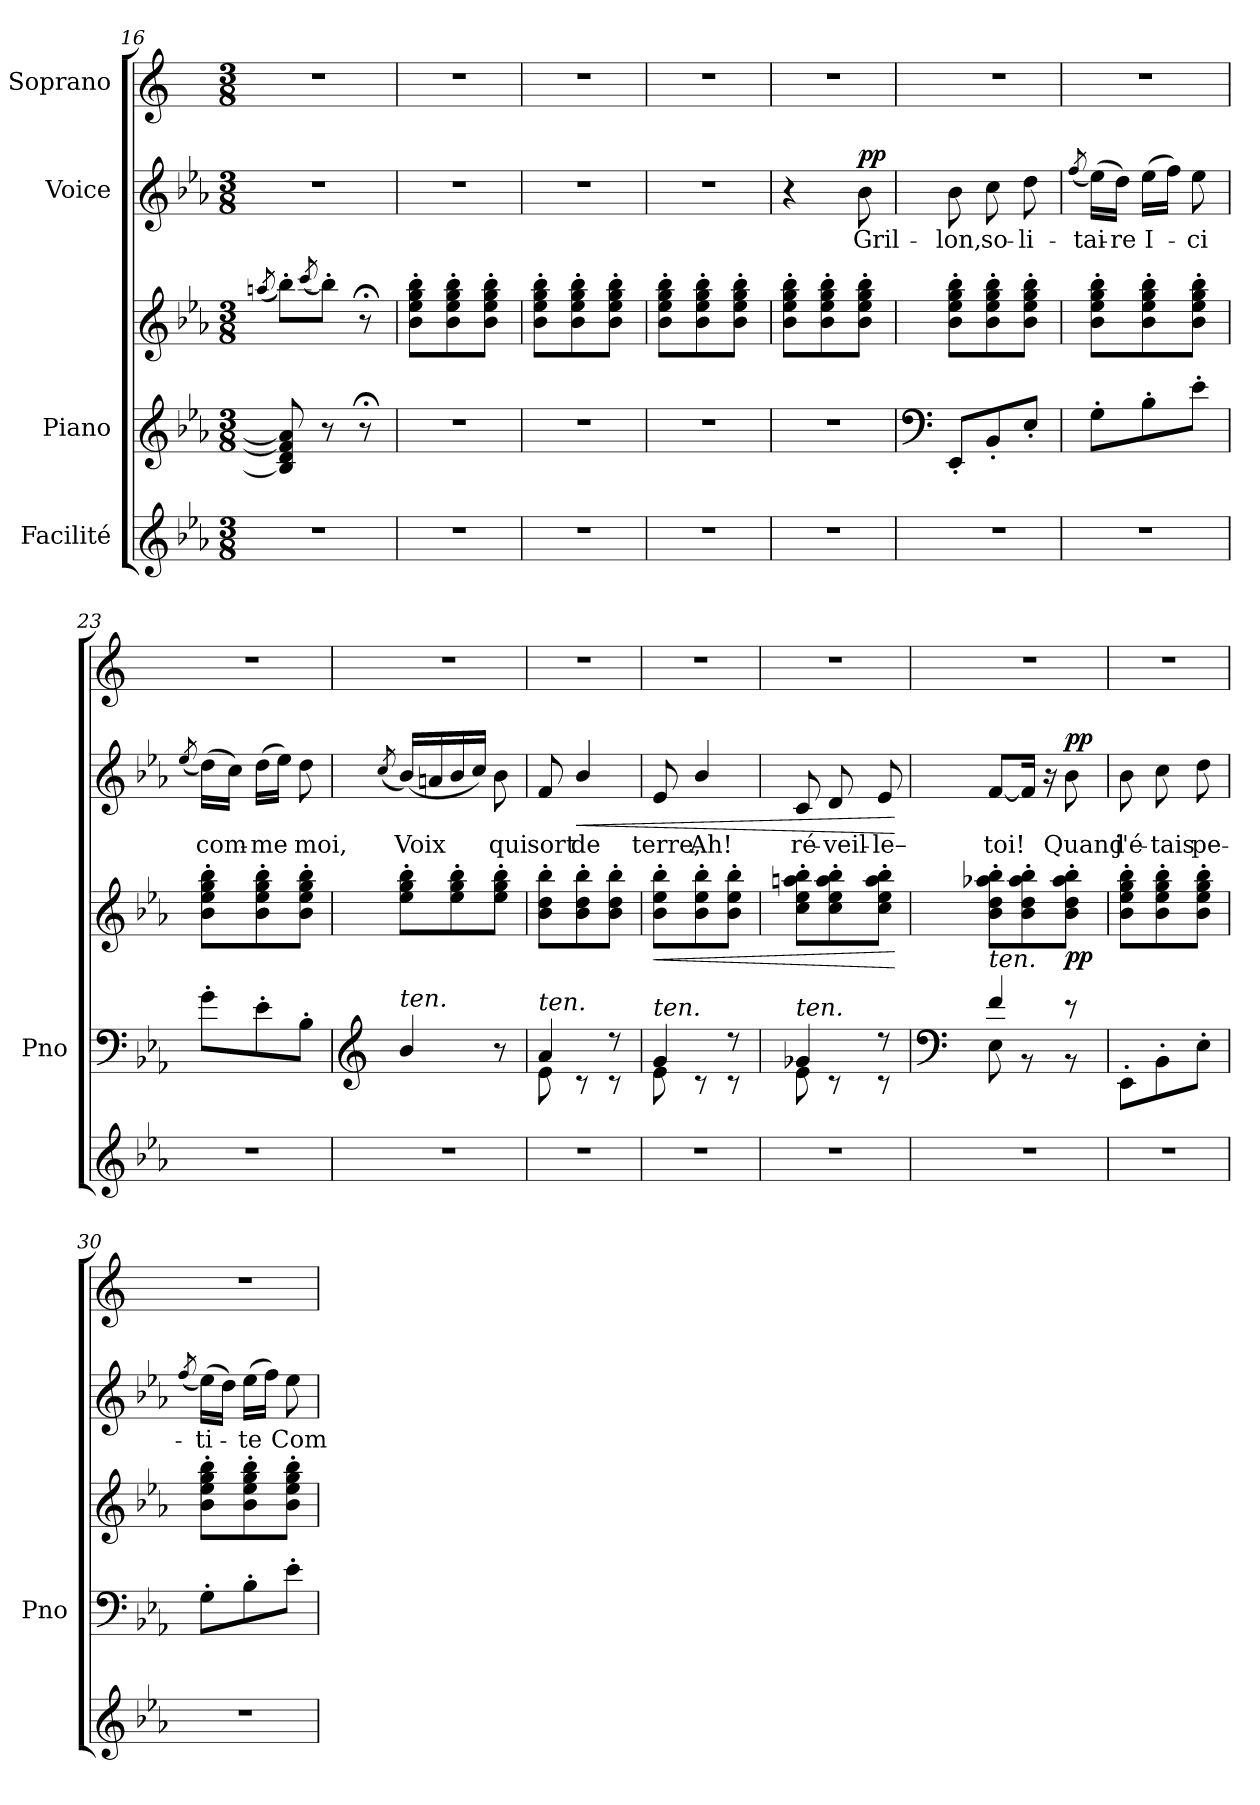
**kern	**kern	**kern	**dynam	**kern	**text	**dynam	**kern
*part4	*part3	*part3	*part3	*part2	*part2	*part2	*part1
*staff5	*staff4	*staff3	*staff3/4	*staff2	*staff2	*staff2	*staff1
*I"Facilité	*I"Piano	*	*	*I"Voice	*	*	*I"Soprano
*	*I'Pno	*	*	*	*	*	*
*clefG2	*clefG2	*clefG2	*	*clefG2	*	*	*clefG2
*k[b-e-a-]	*k[b-e-a-]	*k[b-e-a-]	*	*k[b-e-a-]	*	*	*k[]
*M3/8	*M3/8	*M3/8	*	*M3/8	*	*	*M3/8
=16	=16	=16	=16	=16	=16	=16	=16
.	.	(8qaan/	.	.	.	.	.
4.r	8B-/] 8d/ 8f/] 8a-/]	8bb-'\L)	.	4.r	.	.	4.r
.	.	(8qccc/	.	.	.	.	.
.	8r	8bb-'\J)	.	.	.	.	.
.	8r;<	8r;<	.	.	.	.	.
=17	=17	=17	=17	=17	=17	=17	=17
!	!	!	!LO:DY:b	!	!	!	!
!	!	!	!LO:DY:n=1:b	!	!	!	!
4.r	4.r	8b-\' 8ee-\' 8gg\' 8bb-\'L	other-dynamics pp	4.r	.	.	4.r
.	.	8b-\' 8ee-\' 8gg\' 8bb-\'	.	.	.	.	.
.	.	8b-\' 8ee-\' 8gg\' 8bb-\'J	.	.	.	.	.
=18	=18	=18	=18	=18	=18	=18	=18
4.r	4.r	8b-\' 8ee-\' 8gg\' 8bb-\'L	.	4.r	.	.	4.r
.	.	8b-\' 8ee-\' 8gg\' 8bb-\'	.	.	.	.	.
.	.	8b-\' 8ee-\' 8gg\' 8bb-\'J	.	.	.	.	.
=19	=19	=19	=19	=19	=19	=19	=19
4.r	4.r	8b-\' 8ee-\' 8gg\' 8bb-\'L	.	4.r	.	.	4.r
.	.	8b-\' 8ee-\' 8gg\' 8bb-\'	.	.	.	.	.
.	.	8b-\' 8ee-\' 8gg\' 8bb-\'J	.	.	.	.	.
=20	=20	=20	=20	=20	=20	=20	=20
4.r	4.r	8b-\' 8ee-\' 8gg\' 8bb-\'L	.	4r	.	.	4.r
.	.	8b-\' 8ee-\' 8gg\' 8bb-\'	.	.	.	.	.
!	!	!	!	!	!	!LO:DY:b	!
.	.	8b-\' 8ee-\' 8gg\' 8bb-\'J	.	8b-\	Gril-	pp	.
=21	=21	=21	=21	=21	=21	=21	=21
*	*clefF4	*	*	*	*	*	*
4.r	8EE-'/L	8b-\' 8ee-\' 8gg\' 8bb-\'L	.	8b-\	-lon,	.	4.r
.	8BB-'/	8b-\' 8ee-\' 8gg\' 8bb-\'	.	8cc\	so-	.	.
.	8E-'/J	8b-\' 8ee-\' 8gg\' 8bb-\'J	.	8dd\	-li-	.	.
=22	=22	=22	=22	=22	=22	=22	=22
.	.	.	.	(8qff/	.	.	.
4.r	8G'\L	8b-\' 8ee-\' 8gg\' 8bb-\'L	.	(16ee-\LL)	-tai-	.	4.r
.	.	.	.	16dd\JJ)	-re	.	.
.	8B-'\	8b-\' 8ee-\' 8gg\' 8bb-\'	.	(16ee-\LL	I-	.	.
.	.	.	.	16ff\JJ)	.	.	.
.	8e-'\J	8b-\' 8ee-\' 8gg\' 8bb-\'J	.	8ee-\	-ci	.	.
=23	=23	=23	=23	=23	=23	=23	=23
.	.	.	.	(8qee-/	.	.	.
4.r	8g'\L	8b-\' 8ee-\' 8gg\' 8bb-\'L	.	(16dd\LL)	com-	.	4.r
.	.	.	.	16cc\JJ)	.	.	.
.	8e-'\	8b-\' 8ee-\' 8gg\' 8bb-\'	.	(16dd\LL	-me	.	.
.	.	.	.	16ee-\JJ)	.	.	.
.	8B-'\J	8b-\' 8ee-\' 8gg\' 8bb-\'J	.	8dd\	moi,	.	.
=24	=24	=24	=24	=24	=24	=24	=24
*	*clefG2	*	*	*	*	*	*
.	.	.	.	(8qcc/	.	.	.
!	!LO:TX:i:t=ten.	!	!	!	!	!	!
4.r	4b-/	8ee-\' 8gg\' 8bb-\'L	.	(16b-/LL)	Voix	.	4.r
.	.	.	.	16an/	.	.	.
.	.	8ee-\' 8gg\' 8bb-\'	.	16b-/	.	.	.
.	.	.	.	16cc/JJ)	.	.	.
.	8r	8ee-\' 8gg\' 8bb-\'J	.	8b-\	qui	.	.
=25	=25	=25	=25	=25	=25	=25	=25
*	*^	*	*	*	*	*	*
!	!LO:TX:i:t=ten.	!	!	!	!	!	!	!
4.r	4a-/	8e-\	8b-\' 8dd\' 8bb-\'L	.	8f/	sort	.	4.r
!	!	!	!	!	!	!	!LO:HP:b	!
.	.	8r	8b-\' 8dd\' 8bb-\'	.	4b-/	de	<	.
.	8r	8r	8b-\' 8dd\' 8bb-\'J	.	.	.	.	.
=26	=26	=26	=26	=26	=26	=26	=26	=26
!	!LO:TX:i:t=ten.	!	!	!	!	!	!	!
!	!	!	!	!LO:HP:b	!	!	!	!
4.r	4g/	8e-\	8b-\' 8ee-\' 8bb-\'L	<	8e-/	terre,	.	4.r
.	.	8r	8b-\' 8ee-\' 8bb-\'	.	4b-/	Ah!	.	.
.	8r	8r	8b-\' 8ee-\' 8bb-\'J	.	.	.	.	.
=27	=27	=27	=27	=27	=27	=27	=27	=27
!	!LO:TX:i:t=ten.	!	!	!	!	!	!	!
4.r	4g-X/	8e-\	8cc\' 8ee-\' 8aan\' 8bb-\'L	.	8c/	ré-	.	4.r
.	.	8r	8cc\' 8ee-\' 8aa\' 8bb-\'	.	8d/	-veil-	.	.
.	8r	8r	8cc\' 8ee-\' 8aa\' 8bb-\'J	.	8e-/	-le–	.	.
*	*v	*v	*	*	*	*	*	*
.	.	.	[	.	.	[	.
=28	=28	=28	=28	=28	=28	=28	=28
*	*clefF4	*	*	*	*	*	*
*	*^	*	*	*	*	*	*
!	!LO:TX:i:t=ten.	!	!	!	!	!	!	!
4.r	4f/	8E-\	8b-\' 8dd\' 8aa-X\' 8bb-\'L	.	[8f/L	toi!	.	4.r
.	.	8r	8b-\' 8dd\' 8aa-\' 8bb-\'	.	16f/Jk]	.	.	.
.	.	.	.	.	16r	.	.	.
!	!	!	!	!LO:DY:b	!	!	!LO:DY:b	!
.	8r	8r	8b-\' 8dd\' 8aa-\' 8bb-\'J	pp	8b-\	Quand	pp	.
*	*v	*v	*	*	*	*	*	*
=29	=29	=29	=29	=29	=29	=29	=29
4.r	8EE-'\L	8b-\' 8ee-\' 8gg\' 8bb-\'L	.	8b-\	j'é-	.	4.r
.	8BB-'\	8b-\' 8ee-\' 8gg\' 8bb-\'	.	8cc\	-tais	.	.
.	8E-'\J	8b-\' 8ee-\' 8gg\' 8bb-\'J	.	8dd\	pe-	.	.
=30	=30	=30	=30	=30	=30	=30	=30
.	.	.	.	(8qff/	.	.	.
4.r	8G'\L	8b-\' 8ee-\' 8gg\' 8bb-\'L	.	(16ee-\LL)	-ti-	.	4.r
.	.	.	.	16dd\JJ)	.	.	.
.	8B-'\	8b-\' 8ee-\' 8gg\' 8bb-\'	.	(16ee-\LL	-te	.	.
.	.	.	.	16ff\JJ)	.	.	.
.	8e-'\J	8b-\' 8ee-\' 8gg\' 8bb-\'J	.	8ee-\	Com-	.	.
=	=	=	=	=	=	=	=
*-	*-	*-	*-	*-	*-	*-	*-
